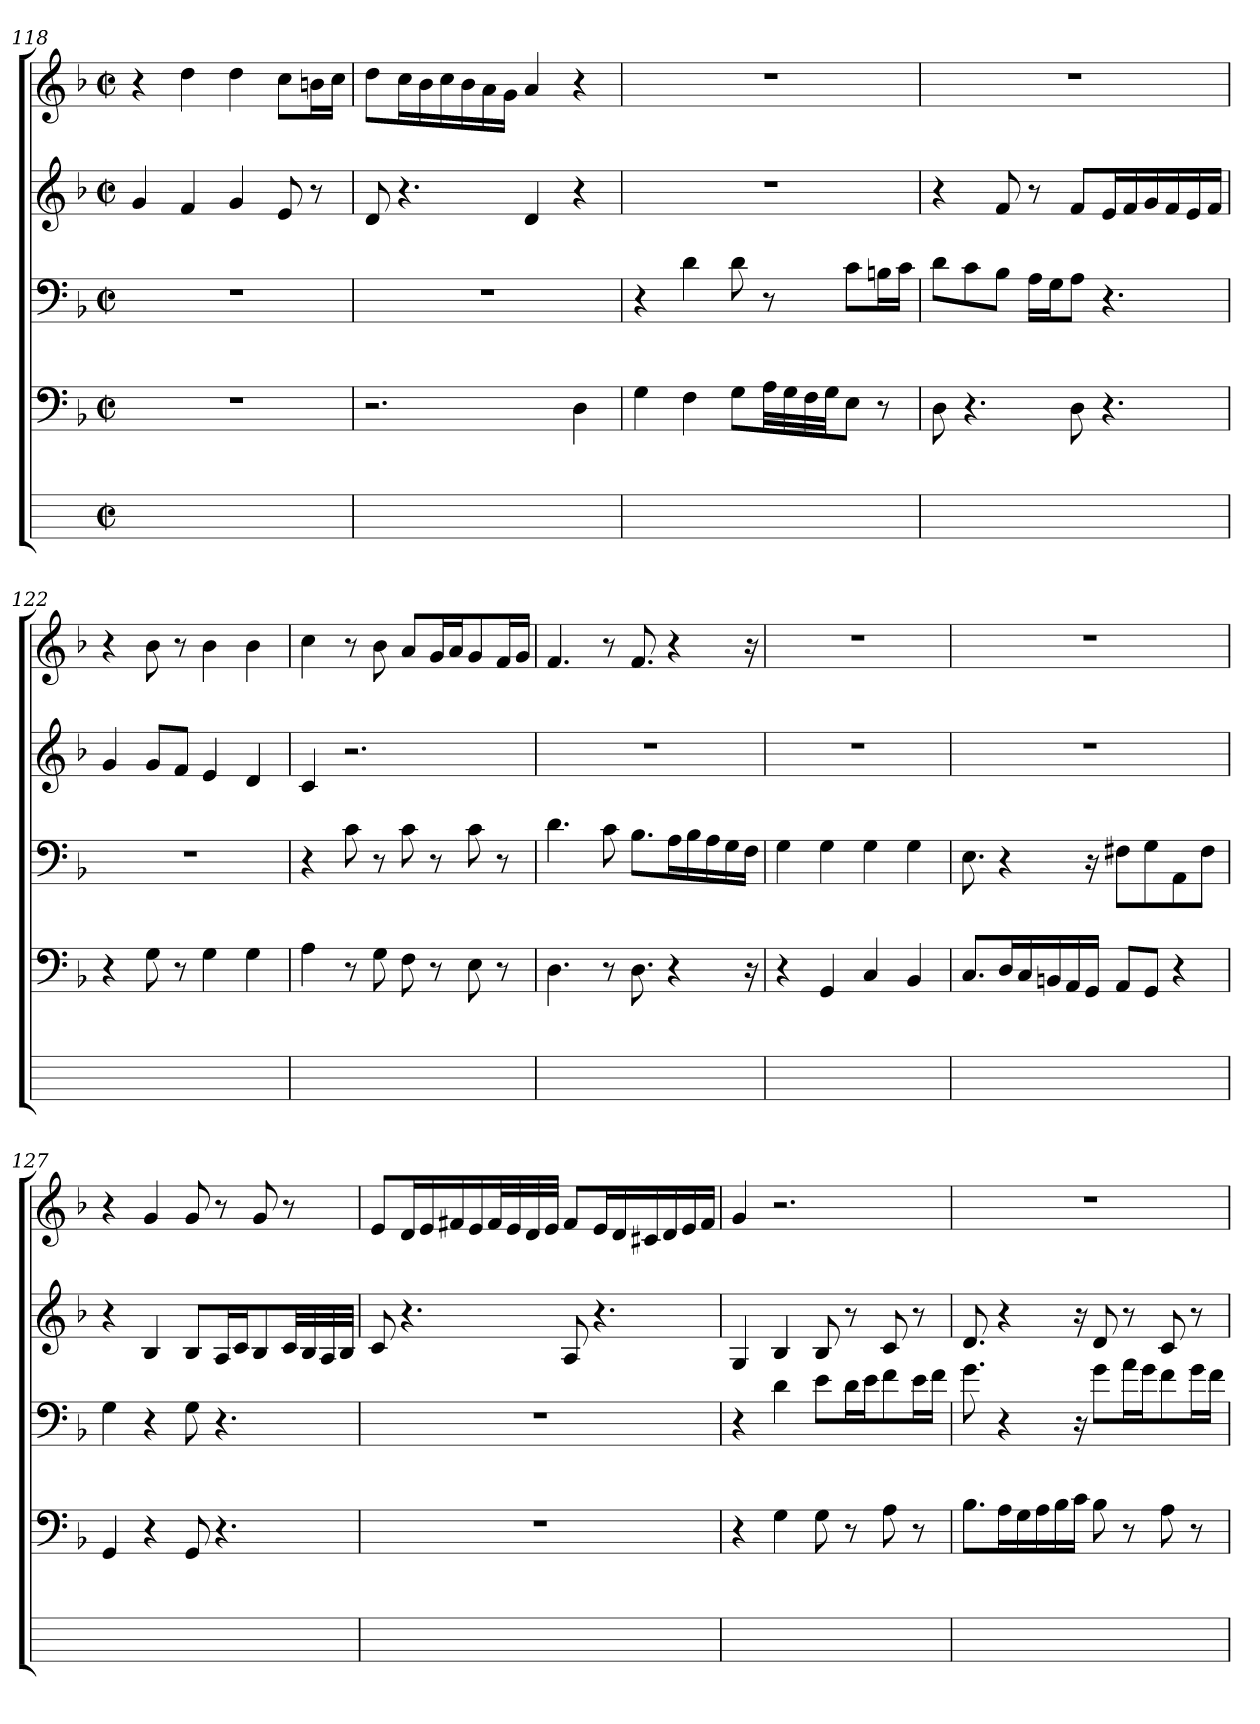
**kern	**kern	**kern	**kern	**kern
*part5	*part4	*part3	*part2	*part1
*staff5	*staff4	*staff3	*staff2	*staff1
*	*clefF4	*clefF4	*clefG2	*clefG2
*	*k[b-]	*k[b-]	*k[b-]	*k[b-]
*	*F:	*F:	*F:	*F:
*M2/2	*M2/2	*M2/2	*M2/2	*M2/2
*met(c|)	*met(c|)	*met(c|)	*met(c|)	*met(c|)
=118	=118	=118	=118	=118
1ryy	1r	1r	4g	4r
.	.	.	4f	4dd
.	.	.	4g	4dd
.	.	.	8e	8ccL
.	.	.	8r	16bniL
.	.	.	.	16cciJJ
=119	=119	=119	=119	=119
1ryy	2.r	1r	8d	8ddL
.	.	.	4.r	16cciL
.	.	.	.	16b-i
.	.	.	.	16ccj
.	.	.	.	16b-i
.	.	.	.	16ai
.	.	.	.	16giJJ
.	.	.	4dZ	4a
.	4D	.	4r	4r
=120	=120	=120	=120	=120
1ryy	4G	4r	1r	1r
.	4F	4d	.	.
.	8GL	8d	.	.
.	32AiLL	8r	.	.
.	32Gi	.	.	.
.	32Fi	.	.	.
.	32GiJJ	.	.	.
.	8EJ	8cL	.	.
.	8r	16BniL	.	.
.	.	16ciJJ	.	.
=121	=121	=121	=121	=121
1ryy	8D	8dL	4r	1r
.	4.r	8ci	.	.
.	.	8B-J	8f	.
.	.	16AiLL	8r	.
.	.	16GiJ	.	.
.	8DZ	8AJ	8fL	.
.	4.r	4.r	16eiL	.
.	.	.	16fi	.
.	.	.	16gj	.
.	.	.	16fi	.
.	.	.	16ei	.
.	.	.	16fiJJ	.
=122	=122	=122	=122	=122
1ryy	4r	1r	4g	4r
.	8G	.	8gZL	8b-
.	8r	.	8fJ	8r
.	4G	.	4e	4b-
.	4G	.	4d	4b-
=123	=123	=123	=123	=123
1ryy	4A	4r	4c	4cc
.	8r	8c	2.r	8r
.	8G	8r	.	8b-
.	8F	8c	.	8aL
.	8r	8r	.	16giL
.	.	.	.	16aiJ
.	8E	8c	.	8g
.	8r	8r	.	16fiL
.	.	.	.	16giJJ
=124	=124	=124	=124	=124
1ryy	4.D	4.d	1r	4.f
.	8r	8c	.	8r
.	8.DZ	8.B-L	.	8.fZ
.	4r	16AiL	.	4r
.	.	16B-Z	.	.
.	.	16Ai	.	.
.	.	16Gi	.	.
.	16r	16FiJJ	.	16r
=125	=125	=125	=125	=125
1ryy	4r	4G	1r	1r
.	4GG	4G	.	.
.	4C	4G	.	.
.	4BB-	4G	.	.
=126	=126	=126	=126	=126
1ryy	8.CL	8.E	1r	1r
.	16DiL	4r	.	.
.	16Ci	.	.	.
.	16BBni	.	.	.
.	16AAi	.	.	.
.	16GGiJJ	16r	.	.
.	8AAL	8F#XVL	.	.
.	8GGjJ	8Gj	.	.
.	4r	8AAi	.	.
.	.	8F#iJ	.	.
=127	=127	=127	=127	=127
1ryy	4GG	4G	4r	4r
.	4r	4r	4B-	4g
.	8GGZ	8GZ	8B-L	8g
.	4.r	4.r	16AiL	8r
.	.	.	16ciJ	.
.	.	.	8B-	8g
.	.	.	32ciLL	8r
.	.	.	32B-i	.
.	.	.	32Ai	.
.	.	.	32B-iJJJ	.
=128	=128	=128	=128	=128
1ryy	1r	1r	8c	8eL
.	.	.	4.r	16diL
.	.	.	.	16ei
.	.	.	.	16f#Xi
.	.	.	.	16ei
.	.	.	.	32f#iL
.	.	.	.	32ei
.	.	.	.	32di
.	.	.	.	32eiJJJ
.	.	.	8A	8f#VL
.	.	.	4.r	16eiL
.	.	.	.	16di
.	.	.	.	16c#Xi
.	.	.	.	16di
.	.	.	.	16ei
.	.	.	.	16f#iJJ
=129	=129	=129	=129	=129
1ryy	4r	4r	4G	4g
.	4G	4d	4B-	2.r
.	8G	8eL	8B-	.
.	8r	16diL	8r	.
.	.	16eiJ	.	.
.	8A	8f	8c	.
.	8r	16eiL	8r	.
.	.	16fiJJ	.	.
=130	=130	=130	=130	=130
1ryy	8.B-L	8.g	8.d	1r
.	16AiL	4r	4r	.
.	16Gi	.	.	.
.	16Ai	.	.	.
.	16B-i	.	.	.
.	16ciJJ	16r	16r	.
.	8B-Z	8gZL	8dZ	.
.	8r	16aiL	8r	.
.	.	16giJ	.	.
.	8A	8f	8c	.
.	8r	16giL	8r	.
.	.	16fiJJ	.	.
=	=	=	=	=
*-	*-	*-	*-	*-
